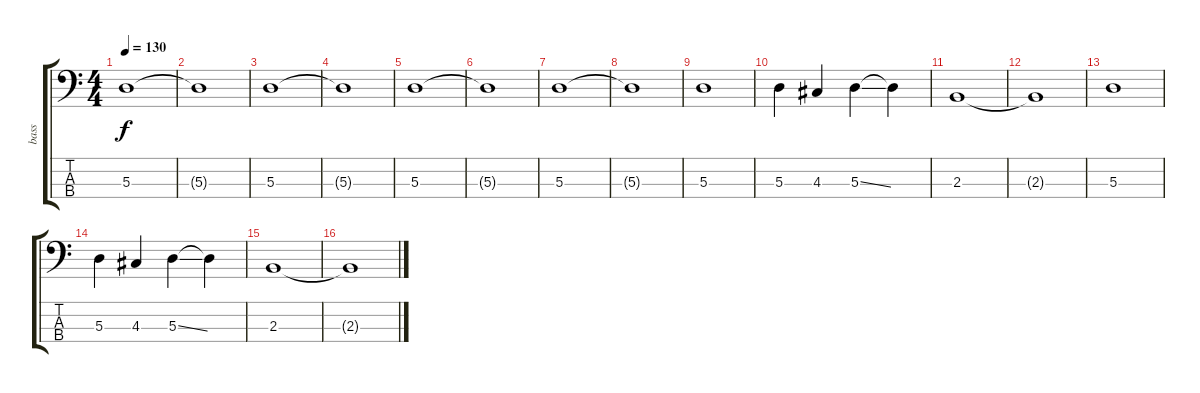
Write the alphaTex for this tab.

\track ("bass" "bass") {instrument electricbasspick}
\staff {score tabs}
\tuning (G2 D2 A1 E1) {hide}
\ts (4 4)
\tempo 130
\clef f4
\ks c
5.3.1{dy f volume 10 instrument electricbasspick} |
5.3{t}.1 |
5.3.1 |
5.3{t}.1 |
5.3.1 |
5.3{t}.1 |
5.3.1 |
5.3{t}.1 |
5.3.1 |
5.3.4 4.3.4 5.3{ss}.4 5.3{t}.4 |
2.3.1 |
2.3{t}.1 |
5.3.1 |
5.3.4 4.3.4 5.3{ss}.4 5.3{t}.4 |
2.3.1 |
2.3{t}.1
